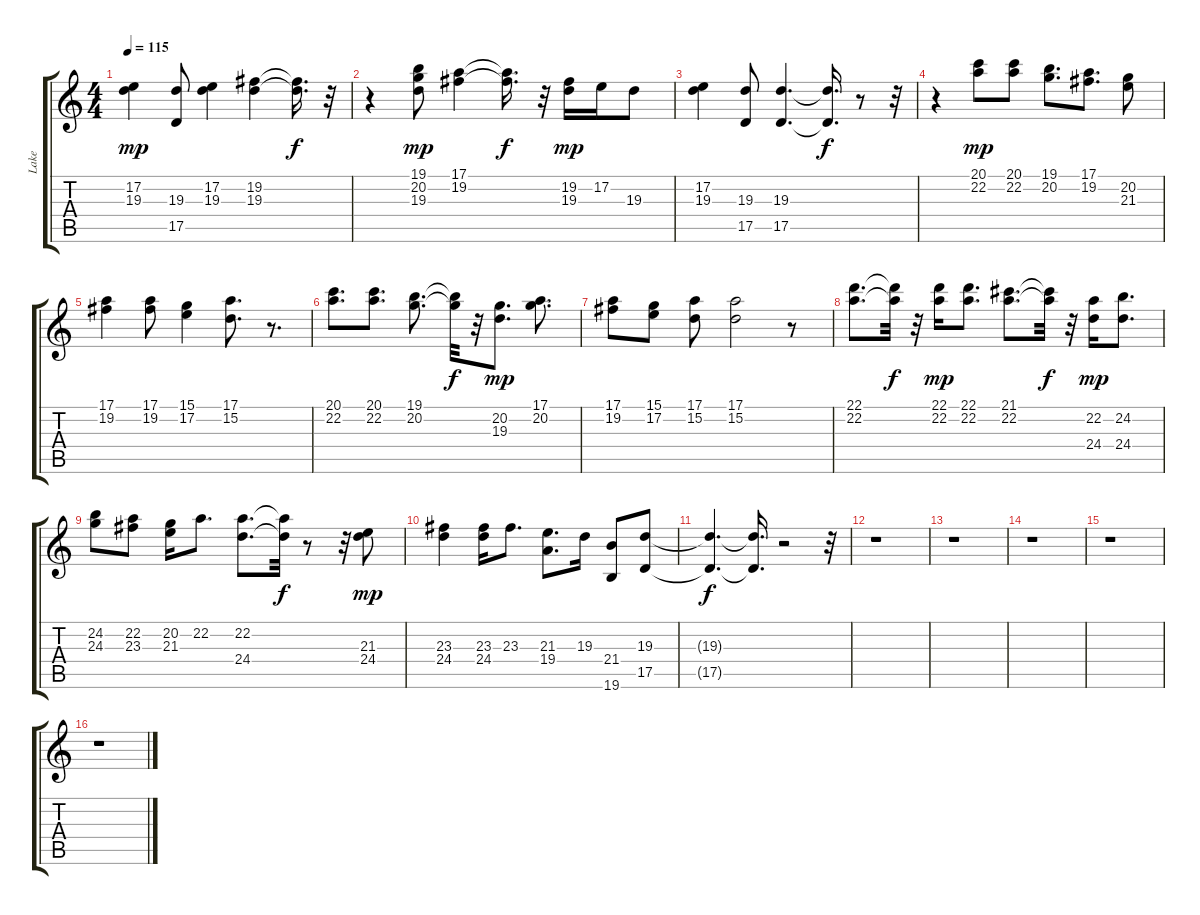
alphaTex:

\track ("Lake" "Lake") {instrument churchorgan}
\staff {score tabs}
\tuning (E4 B3 G3 D3 A2 E2) {hide}
\ts (4 4)
\tempo 115
\clef g2
\ks c
(17.2 19.3).4{dy mp} (19.3 17.5).8 (17.2 19.3).4 (19.2 19.3).4 (19.2{t} 19.3{t}).16{d dy f} r.32 |
r.4 (19.1 20.2 19.3).8{dy mp} (17.1 19.2).4 (17.1{t} 19.2{t}).16{d dy f} r.32 (19.2 19.3).16{dy mp} 17.2.16 19.3.8 |
(17.2 19.3).4 (19.3 17.5).8 (19.3 17.5).4{d} (19.3{t} 17.5{t}).16{d dy f} r.8 r.32 |
r.4 (20.1 22.2).8{dy mp} (20.1 22.2).8 (19.1 20.2).8{d} (17.1 19.2).8{d} (20.2 21.3).8 |
(17.1 19.2).4 (17.1 19.2).8 (15.1 17.2).4 (17.1 15.2).8{d} r.8{d} |
(20.1 22.2).8{d} (20.1 22.2).8{d} (19.1 20.2).8{d} (19.1{t} 20.2{t}).32{dy f} r.32 (20.2 19.3).8{d dy mp} (17.1 20.2).8{d} |
(17.1 19.2).8 (15.1 17.2).8 (17.1 15.2).8 (17.1 15.2).2 r.8 |
(22.1 22.2).8{d} (22.1{t} 22.2{t}).32{dy f} r.32 (22.1 22.2).16{dy mp} (22.1 22.2).8{d} (21.1 22.2).8{d} (21.1{t} 22.2{t}).32{dy f} r.32 (22.2 24.4).16{dy mp} (24.2 24.4).8{d} |
(24.2 24.3).8 (22.2 23.3).8 (20.2 21.3).16 22.2.8{d} (22.2 24.4).8{d} (22.2{t} 24.4{t}).32{dy f} r.8 r.32 (21.3 24.4).8{dy mp} |
(23.3 24.4).4 (23.3 24.4).16 23.3.8{d} (21.3 19.4).8{d} 19.3.16 (21.4 19.6).8 (19.3 17.5).8 |
(19.3{t} 17.5{t}).4{d dy f} (19.3{t} 17.5{t}).16{d} r.2 r.32 |
r.1 |
r.1 |
r.1 |
r.1 |
r.1
